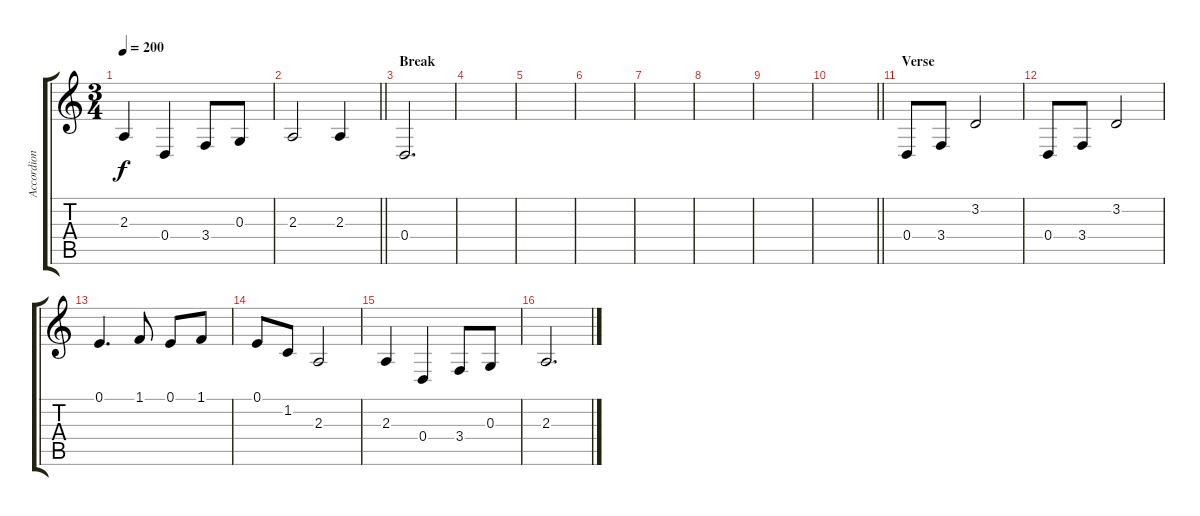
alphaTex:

\track ("Accordion (Melody 1)" "Accordion ") {instrument tangoaccordion}
\staff {score tabs}
\tuning (E4 B3 G3 D3 A2 E2) {hide}
\ts (3 4)
\tempo 200
\clef g2
\ks c
2.3.4{dy f} 0.4.4 3.4.8 0.3.8 |
\barLineRight lightlight
2.3.2 2.3.4 |
\section ("" "Break")
0.4.2{d} |
|
|
|
|
|
|
\barLineRight lightlight
|
\section ("" "Verse")
0.4.8 3.4.8 3.2.2 |
0.4.8 3.4.8 3.2.2 |
0.1.4{d} 1.1.8 0.1.8 1.1.8 |
0.1.8 1.2.8 2.3.2 |
2.3.4 0.4.4 3.4.8 0.3.8 |
2.3.2{d}
